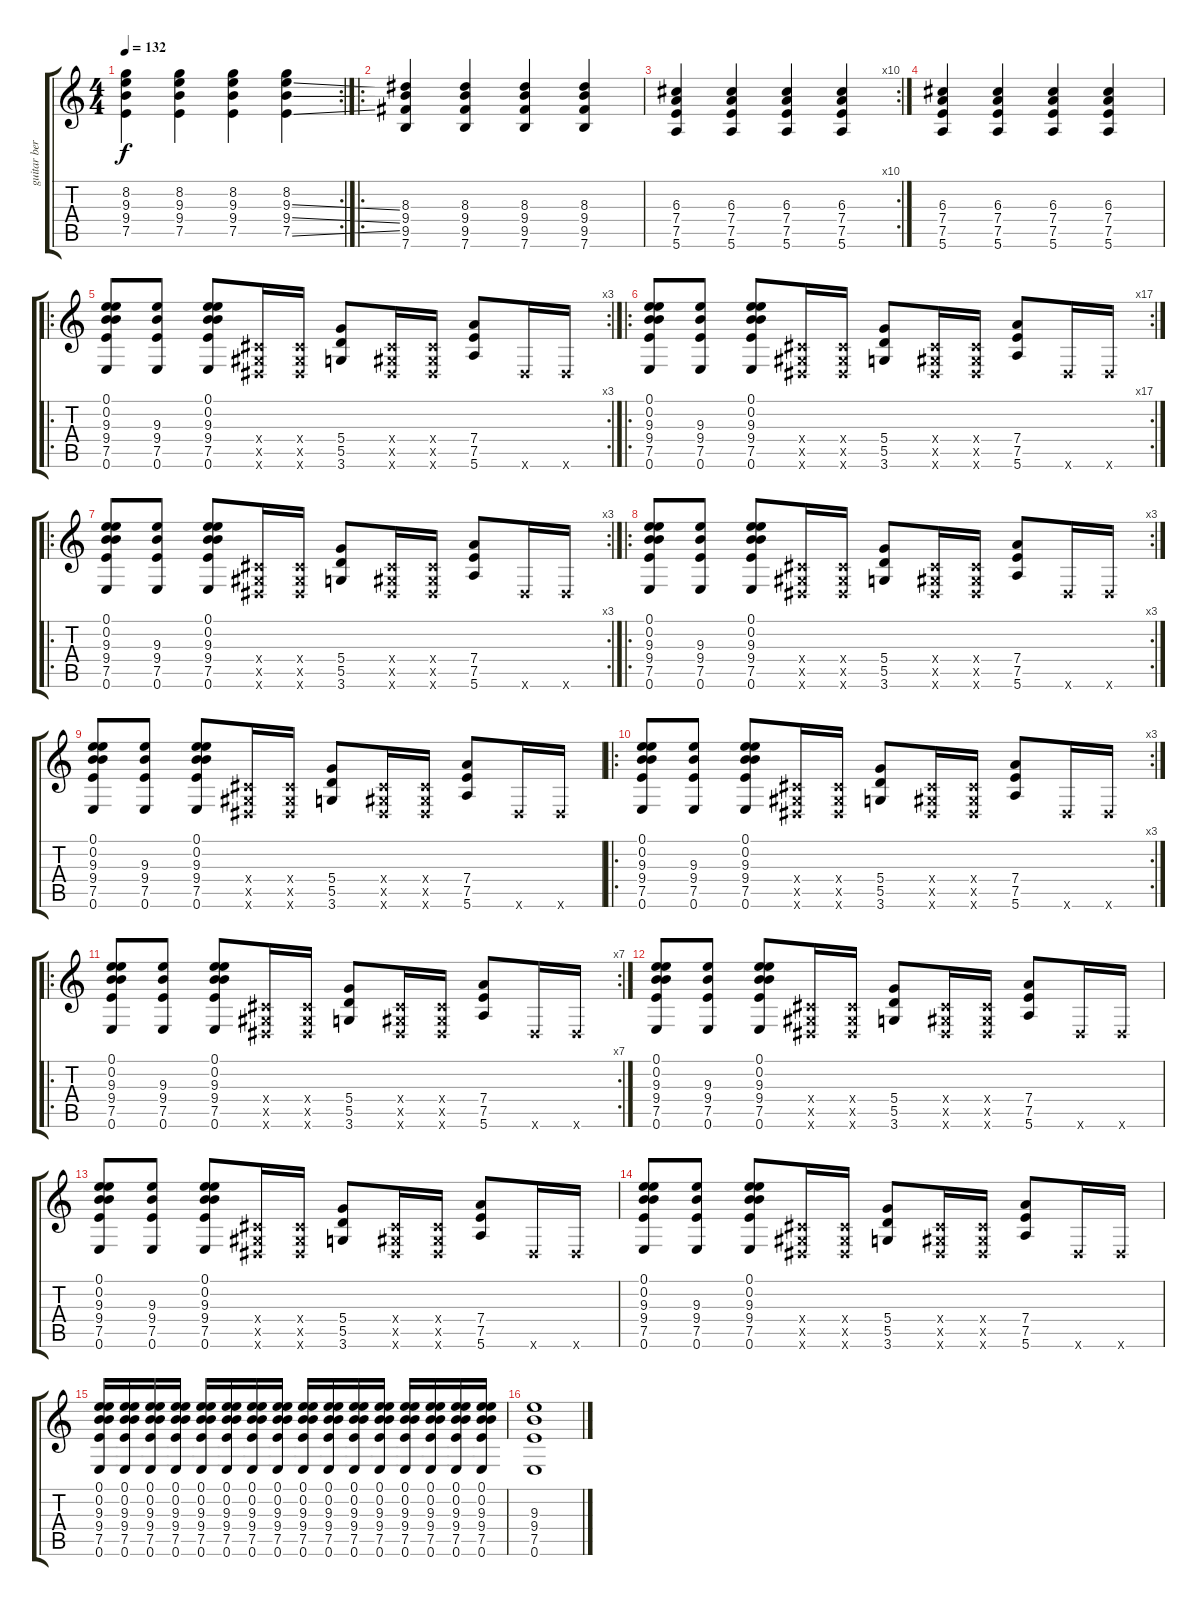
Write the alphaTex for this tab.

\track ("guitar bertrand " "guitar ber") {instrument distortionguitar}
\staff {score tabs}
\tuning (E4 B3 G3 D3 A2 E2) {hide}
\rc 2
\ts (4 4)
\tempo 132
\clef g2
\ks c
(8.2 9.3 9.4 7.5).4{dy f} (8.2 9.3 9.4 7.5).4 (8.2 9.3 9.4 7.5).4 (8.2 9.3{ss} 9.4{ss} 7.5{ss}).4 |
\ro
(8.3 9.4 9.5 7.6).4 (8.3 9.4 9.5 7.6).4 (8.3 9.4 9.5 7.6).4 (8.3 9.4 9.5 7.6).4 |
\rc 10
(6.3 7.4 7.5 5.6).4 (6.3 7.4 7.5 5.6).4 (6.3 7.4 7.5 5.6).4 (6.3 7.4 7.5 5.6).4 |
(6.3 7.4 7.5 5.6).4 (6.3 7.4 7.5 5.6).4 (6.3 7.4 7.5 5.6).4 (6.3 7.4 7.5 5.6).4 |
\ro
\rc 3
(0.1 0.2 9.3 9.4 7.5 0.6).8 (9.3 9.4 7.5 0.6).8 (0.1 0.2 9.3 9.4 7.5 0.6).8 (-1.4{x} -1.5{x} -1.6{x}).16 (-1.4{x} -1.5{x} -1.6{x}).16 (5.4 5.5 3.6).8 (-1.4{x} -1.5{x} -1.6{x}).16 (-1.4{x} -1.5{x} -1.6{x}).16 (7.4 7.5 5.6).8 -1.6{x}.16 -1.6{x}.16 |
\ro
\rc 17
(0.1 0.2 9.3 9.4 7.5 0.6).8 (9.3 9.4 7.5 0.6).8 (0.1 0.2 9.3 9.4 7.5 0.6).8 (-1.4{x} -1.5{x} -1.6{x}).16 (-1.4{x} -1.5{x} -1.6{x}).16 (5.4 5.5 3.6).8 (-1.4{x} -1.5{x} -1.6{x}).16 (-1.4{x} -1.5{x} -1.6{x}).16 (7.4 7.5 5.6).8 -1.6{x}.16 -1.6{x}.16 |
\ro
\rc 3
(0.1 0.2 9.3 9.4 7.5 0.6).8 (9.3 9.4 7.5 0.6).8 (0.1 0.2 9.3 9.4 7.5 0.6).8 (-1.4{x} -1.5{x} -1.6{x}).16 (-1.4{x} -1.5{x} -1.6{x}).16 (5.4 5.5 3.6).8 (-1.4{x} -1.5{x} -1.6{x}).16 (-1.4{x} -1.5{x} -1.6{x}).16 (7.4 7.5 5.6).8 -1.6{x}.16 -1.6{x}.16 |
\ro
\rc 3
(0.1 0.2 9.3 9.4 7.5 0.6).8 (9.3 9.4 7.5 0.6).8 (0.1 0.2 9.3 9.4 7.5 0.6).8 (-1.4{x} -1.5{x} -1.6{x}).16 (-1.4{x} -1.5{x} -1.6{x}).16 (5.4 5.5 3.6).8 (-1.4{x} -1.5{x} -1.6{x}).16 (-1.4{x} -1.5{x} -1.6{x}).16 (7.4 7.5 5.6).8 -1.6{x}.16 -1.6{x}.16 |
(0.1 0.2 9.3 9.4 7.5 0.6).8 (9.3 9.4 7.5 0.6).8 (0.1 0.2 9.3 9.4 7.5 0.6).8 (-1.4{x} -1.5{x} -1.6{x}).16 (-1.4{x} -1.5{x} -1.6{x}).16 (5.4 5.5 3.6).8 (-1.4{x} -1.5{x} -1.6{x}).16 (-1.4{x} -1.5{x} -1.6{x}).16 (7.4 7.5 5.6).8 -1.6{x}.16 -1.6{x}.16 |
\ro
\rc 3
(0.1 0.2 9.3 9.4 7.5 0.6).8 (9.3 9.4 7.5 0.6).8 (0.1 0.2 9.3 9.4 7.5 0.6).8 (-1.4{x} -1.5{x} -1.6{x}).16 (-1.4{x} -1.5{x} -1.6{x}).16 (5.4 5.5 3.6).8 (-1.4{x} -1.5{x} -1.6{x}).16 (-1.4{x} -1.5{x} -1.6{x}).16 (7.4 7.5 5.6).8 -1.6{x}.16 -1.6{x}.16 |
\ro
\rc 7
(0.1 0.2 9.3 9.4 7.5 0.6).8 (9.3 9.4 7.5 0.6).8 (0.1 0.2 9.3 9.4 7.5 0.6).8 (-1.4{x} -1.5{x} -1.6{x}).16 (-1.4{x} -1.5{x} -1.6{x}).16 (5.4 5.5 3.6).8 (-1.4{x} -1.5{x} -1.6{x}).16 (-1.4{x} -1.5{x} -1.6{x}).16 (7.4 7.5 5.6).8 -1.6{x}.16 -1.6{x}.16 |
(0.1 0.2 9.3 9.4 7.5 0.6).8 (9.3 9.4 7.5 0.6).8 (0.1 0.2 9.3 9.4 7.5 0.6).8 (-1.4{x} -1.5{x} -1.6{x}).16 (-1.4{x} -1.5{x} -1.6{x}).16 (5.4 5.5 3.6).8 (-1.4{x} -1.5{x} -1.6{x}).16 (-1.4{x} -1.5{x} -1.6{x}).16 (7.4 7.5 5.6).8 -1.6{x}.16 -1.6{x}.16 |
(0.1 0.2 9.3 9.4 7.5 0.6).8 (9.3 9.4 7.5 0.6).8 (0.1 0.2 9.3 9.4 7.5 0.6).8 (-1.4{x} -1.5{x} -1.6{x}).16 (-1.4{x} -1.5{x} -1.6{x}).16 (5.4 5.5 3.6).8 (-1.4{x} -1.5{x} -1.6{x}).16 (-1.4{x} -1.5{x} -1.6{x}).16 (7.4 7.5 5.6).8 -1.6{x}.16 -1.6{x}.16 |
(0.1 0.2 9.3 9.4 7.5 0.6).8 (9.3 9.4 7.5 0.6).8 (0.1 0.2 9.3 9.4 7.5 0.6).8 (-1.4{x} -1.5{x} -1.6{x}).16 (-1.4{x} -1.5{x} -1.6{x}).16 (5.4 5.5 3.6).8 (-1.4{x} -1.5{x} -1.6{x}).16 (-1.4{x} -1.5{x} -1.6{x}).16 (7.4 7.5 5.6).8 -1.6{x}.16 -1.6{x}.16 |
(0.1 0.2 9.3 9.4 7.5 0.6).16 (0.1 0.2 9.3 9.4 7.5 0.6).16 (0.1 0.2 9.3 9.4 7.5 0.6).16 (0.1 0.2 9.3 9.4 7.5 0.6).16 (0.1 0.2 9.3 9.4 7.5 0.6).16 (0.1 0.2 9.3 9.4 7.5 0.6).16 (0.1 0.2 9.3 9.4 7.5 0.6).16 (0.1 0.2 9.3 9.4 7.5 0.6).16 (0.1 0.2 9.3 9.4 7.5 0.6).16 (0.1 0.2 9.3 9.4 7.5 0.6).16 (0.1 0.2 9.3 9.4 7.5 0.6).16 (0.1 0.2 9.3 9.4 7.5 0.6).16 (0.1 0.2 9.3 9.4 7.5 0.6).16 (0.1 0.2 9.3 9.4 7.5 0.6).16 (0.1 0.2 9.3 9.4 7.5 0.6).16 (0.1 0.2 9.3 9.4 7.5 0.6).16 |
(9.3 9.4 7.5 0.6).1
